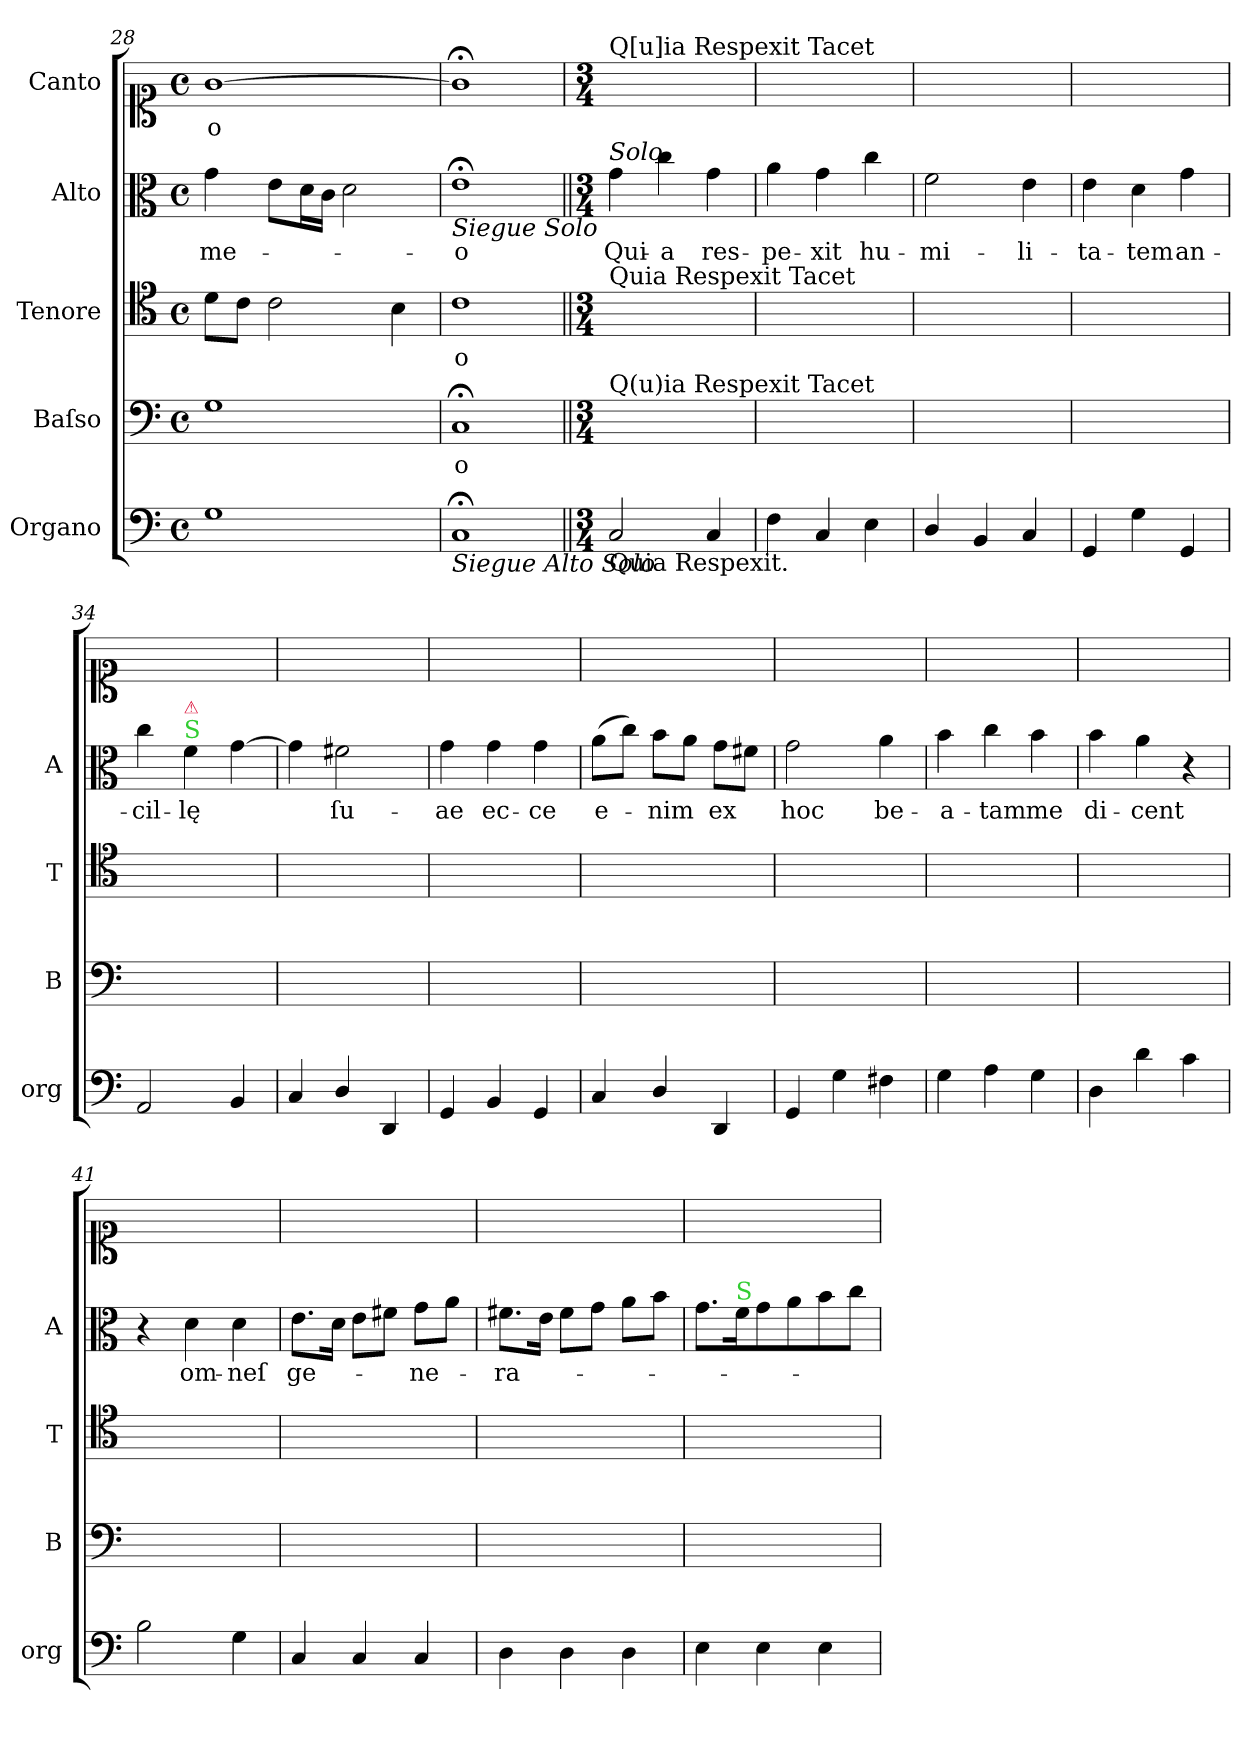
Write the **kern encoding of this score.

**kern	**kern	**text	**kern	**text	**kern	**text	**kern	**text
*part5	*part4	*part4	*part3	*part3	*part2	*part2	*part1	*part1
*staff5	*staff4	*staff4	*staff3	*staff3	*staff2	*staff2	*staff1	*staff1
*I"Organo	*I"Baſso	*	*I"Tenore	*	*I"Alto	*	*I"Canto	*
*I'org	*I'B	*	*I'T	*	*I'A	*	*	*
*clefF4	*clefF4	*	*clefC4	*	*clefC3	*	*clefC1	*
*k[]	*k[]	*	*k[]	*	*k[]	*	*k[]	*
*M4/4	*M4/4	*	*M4/4	*	*M4/4	*	*M4/4	*
*met(c)	*met(c)	*	*met(c)	*	*met(c)	*	*met(c)	*
=28	=28	=28	=28	=28	=28	=28	=28	=28
1G	1G	.	8d\L	.	4g\	me-	[1g	-o
.	.	.	8c\J	.	.	.	.	.
.	.	.	2c\	.	8e\L	.	.	.
.	.	.	.	.	16d\L	.	.	.
.	.	.	.	.	16c\JJ	.	.	.
.	.	.	.	.	2d\	.	.	.
.	.	.	4B\	.	.	.	.	.
=29	=29	=29	=29	=29	=29	=29	=29	=29
!	!	!	!	!	!LO:TX:b:i:t=Siegue Solo	!	!	!
!LO:TX:b:i:t=Siegue Alto Solo	!	!	!	!	!	!	!	!
1C;<	1C;<	-o	1c	-o	1e;<	-o	1g;<]	.
=30||	=30||	=30	=30||	=30	=30||	=30	=30	=30
*M3/4	*M3/4	*	*M3/4	*	*M3/4	*	*M3/4	*
!	!	!	!	!	!	!	!LO:TX:a:t=Q[u]ia Respexit Tacet	!
!	!	!	!	!	!LO:TX:a:i:t=Solo	!	!	!
!	!	!	!LO:TX:a:t=Quia Respexit Tacet	!	!	!	!	!
!	!LO:TX:a:t=Q(u)ia Respexit Tacet	!	!	!	!	!	!	!
!LO:TX:b:t=Quia Respexit.	!	!	!	!	!	!	!	!
2C/	2.ryy	.	2.ryy	.	4g\	Qui-	2.ryy	.
.	.	.	.	.	4cc\	-a	.	.
4C/	.	.	.	.	4g\	res-	.	.
=31	=31	=31	=31	=31	=31	=31	=31	=31
4F\	2.ryy	.	2.ryy	.	4a\	-pe-	2.ryy	.
4C/	.	.	.	.	4g\	-xit	.	.
4E\	.	.	.	.	4cc\	hu-	.	.
=32	=32	=32	=32	=32	=32	=32	=32	=32
4D/	2.ryy	.	2.ryy	.	2f\	-mi-	2.ryy	.
4BB/	.	.	.	.	.	.	.	.
4C/	.	.	.	.	4e\	-li-	.	.
=33	=33	=33	=33	=33	=33	=33	=33	=33
4GG/	2.ryy	.	2.ryy	.	4e\	-ta-	2.ryy	.
4G\	.	.	.	.	4d\	-tem	.	.
4GG/	.	.	.	.	4g\	an-	.	.
=34	=34	=34	=34	=34	=34	=34	=34	=34
2AA/	2.ryy	.	2.ryy	.	4cc\	-cil-	2.ryy	.
!	!	!	!	!	!LO:TX:a:color=limegreen:t=S	!	!	!
!	!	!	!	!	!LO:TX:a:color=crimson:t=⚠	!	!	!
.	.	.	.	.	4f\	-lę	.	.
4BB/	.	.	.	.	[4g\	.	.	.
=35	=35	=35	=35	=35	=35	=35	=35	=35
4C/	2.ryy	.	2.ryy	.	4g\]	.	2.ryy	.
4D/	.	.	.	.	2f#X\	ſu-	.	.
4DD/	.	.	.	.	.	.	.	.
=36	=36	=36	=36	=36	=36	=36	=36	=36
4GG/	2.ryy	.	2.ryy	.	4g\	-ae	2.ryy	.
4BB/	.	.	.	.	4g\	ec-	.	.
4GG/	.	.	.	.	4g\	-ce	.	.
=37	=37	=37	=37	=37	=37	=37	=37	=37
4C/	2.ryy	.	2.ryy	.	(8a\L	e-	2.ryy	.
.	.	.	.	.	8cc\J)	.	.	.
4D/	.	.	.	.	8b\L	-nim	.	.
.	.	.	.	.	8a\J	.	.	.
4DD/	.	.	.	.	8g\L	ex	.	.
.	.	.	.	.	8f#X\J	.	.	.
=38	=38	=38	=38	=38	=38	=38	=38	=38
4GG/	2.ryy	.	2.ryy	.	2g\	hoc	2.ryy	.
4G\	.	.	.	.	.	.	.	.
4F#X\	.	.	.	.	4a\	be-	.	.
=39	=39	=39	=39	=39	=39	=39	=39	=39
4G\	2.ryy	.	2.ryy	.	4b\	-a-	2.ryy	.
4A\	.	.	.	.	4cc\	-tam	.	.
4G\	.	.	.	.	4b\	me	.	.
=40	=40	=40	=40	=40	=40	=40	=40	=40
4D\	2.ryy	.	2.ryy	.	4b\	di-	2.ryy	.
4d\	.	.	.	.	4a\	-cent	.	.
4c\	.	.	.	.	4r	.	.	.
=41	=41	=41	=41	=41	=41	=41	=41	=41
2B\	2.ryy	.	2.ryy	.	4r	.	2.ryy	.
.	.	.	.	.	4d\	om-	.	.
4G\	.	.	.	.	4d\	-neſ	.	.
=42	=42	=42	=42	=42	=42	=42	=42	=42
4C/	2.ryy	.	2.ryy	.	8.e\L	ge-	2.ryy	.
.	.	.	.	.	16d\Jk	.	.	.
4C/	.	.	.	.	8e\L	.	.	.
.	.	.	.	.	8f#X\J	.	.	.
4C/	.	.	.	.	8g\L	-ne-	.	.
.	.	.	.	.	8a\J	.	.	.
=43	=43	=43	=43	=43	=43	=43	=43	=43
4D\	2.ryy	.	2.ryy	.	8.f#X\L	-ra-	2.ryy	.
.	.	.	.	.	16e\Jk	.	.	.
4D\	.	.	.	.	8f#\L	.	.	.
.	.	.	.	.	8g\J	.	.	.
4D\	.	.	.	.	8a\L	.	.	.
.	.	.	.	.	8b\J	.	.	.
=44	=44	=44	=44	=44	=44	=44	=44	=44
4E\	2.ryy	.	2.ryy	.	8.g\L	.	2.ryy	.
!	!	!	!	!	!LO:TX:a:color=limegreen:t=S	!	!	!
.	.	.	.	.	16f\K	.	.	.
4E\	.	.	.	.	8g\	.	.	.
.	.	.	.	.	8a\	.	.	.
4E\	.	.	.	.	8b\	.	.	.
.	.	.	.	.	8cc\J	.	.	.
=	=	=	=	=	=	=	=	=
*-	*-	*-	*-	*-	*-	*-	*-	*-
